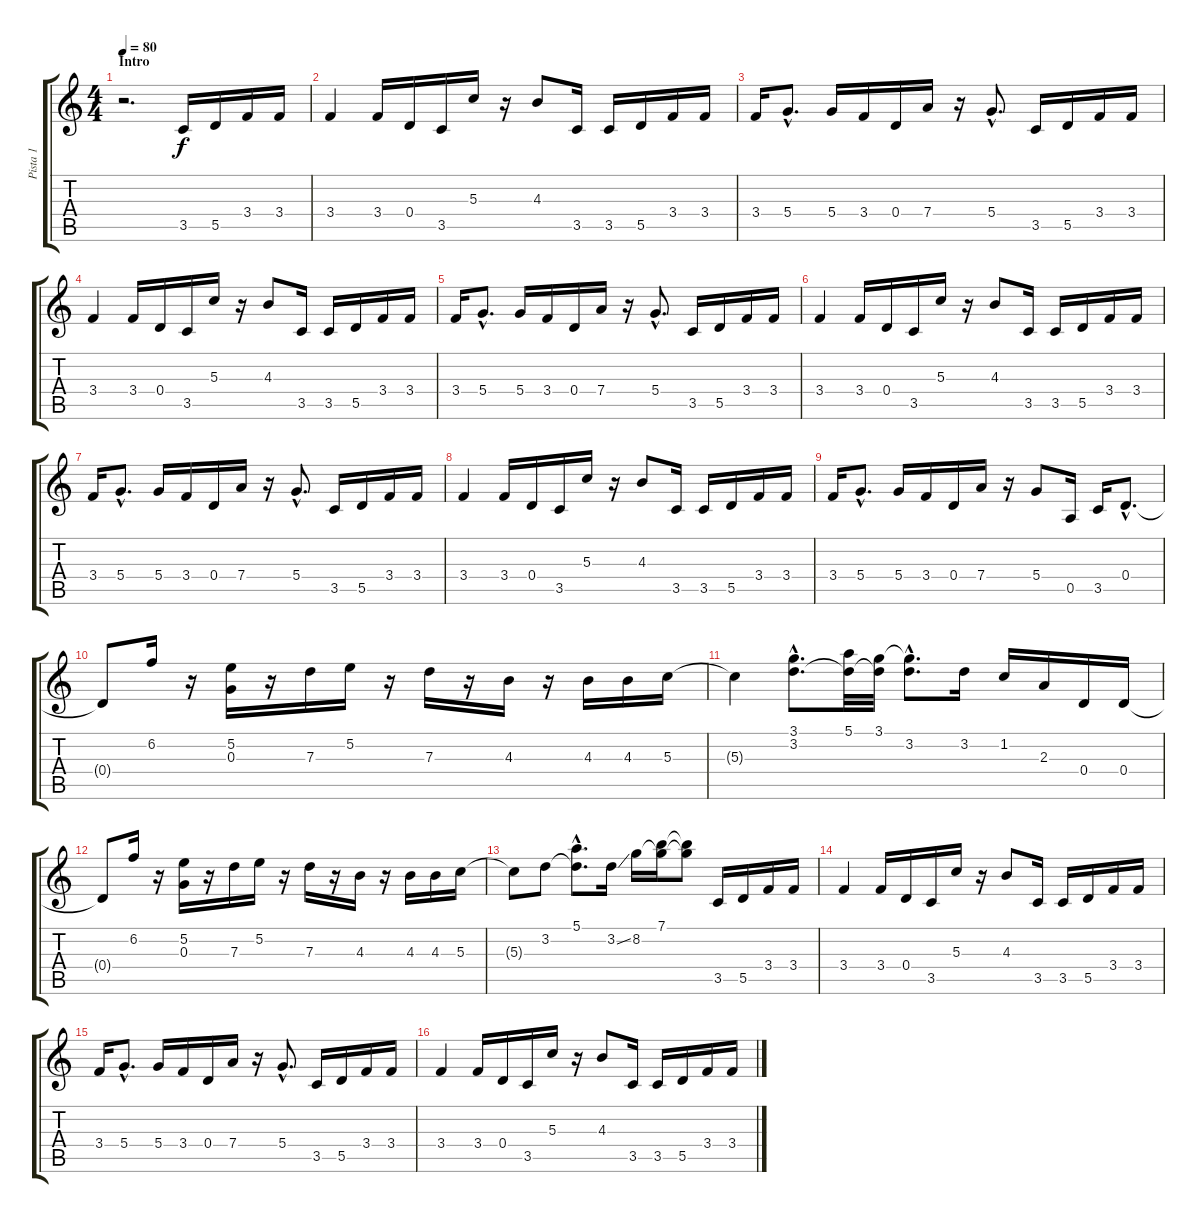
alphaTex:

\track ("Pista 1" "Pista 1") {instrument electricguitarclean}
\staff {score tabs}
\tuning (E4 B3 G3 D3 A2 E2) {hide}
\ts (4 4)
\section ("" "Intro")
\tempo 80
\clef g2
\ks c
r.2{d dy f instrument electricguitarclean} 3.5.16 5.5.16 3.4.16 3.4.16 |
3.4.4 3.4.16 0.4.16 3.5.16 5.3.16 r.16 4.3.8 3.5.16 3.5.16 5.5.16 3.4.16 3.4.16 |
3.4.16 5.4{hac}.8{d} 5.4.16 3.4.16 0.4.16 7.4.16 r.16 5.4{hac}.8{d} 3.5.16 5.5.16 3.4.16 3.4.16 |
3.4.4 3.4.16 0.4.16 3.5.16 5.3.16 r.16 4.3.8 3.5.16 3.5.16 5.5.16 3.4.16 3.4.16 |
3.4.16 5.4{hac}.8{d} 5.4.16 3.4.16 0.4.16 7.4.16 r.16 5.4{hac}.8{d} 3.5.16 5.5.16 3.4.16 3.4.16 |
3.4.4 3.4.16 0.4.16 3.5.16 5.3.16 r.16 4.3.8 3.5.16 3.5.16 5.5.16 3.4.16 3.4.16 |
3.4.16 5.4{hac}.8{d} 5.4.16 3.4.16 0.4.16 7.4.16 r.16 5.4{hac}.8{d} 3.5.16 5.5.16 3.4.16 3.4.16 |
3.4.4 3.4.16 0.4.16 3.5.16 5.3.16 r.16 4.3.8 3.5.16 3.5.16 5.5.16 3.4.16 3.4.16 |
3.4.16 5.4{hac}.8{d} 5.4.16 3.4.16 0.4.16 7.4.16 r.16 5.4.8 0.5.16 3.5.16 0.4{hac}.8{d} |
0.4{t}.8 6.2.16 r.16 (5.2 0.3).16 r.16 7.3.16 5.2.16 r.16 7.3.16 r.16 4.3.16 r.16 4.3.16 4.3.16 5.3.16 |
5.3{t}.4 (3.1{hac} 3.2{hac}).8{d} (5.1 3.2{t}).32 (3.1 3.2{t}).32 (3.1{hac t} 3.2{hac}).8{d} 3.2.16 1.2.16 2.3.16 0.4.16 0.4.16 |
0.4{t}.8 6.2.16 r.16 (5.2 0.3).16 r.16 7.3.16 5.2.16 r.16 7.3.16 r.16 4.3.16 r.16 4.3.16 4.3.16 5.3.16 |
5.3{t}.8 3.2.8 (5.1{hac} 3.2{hac t}).8{d} 3.2{ss}.16 8.2.16 (7.1 8.2{t}).16 (7.1{t} 8.2{t}).8 3.5.16 5.5.16 3.4.16 3.4.16 |
3.4.4 3.4.16 0.4.16 3.5.16 5.3.16 r.16 4.3.8 3.5.16 3.5.16 5.5.16 3.4.16 3.4.16 |
3.4.16 5.4{hac}.8{d} 5.4.16 3.4.16 0.4.16 7.4.16 r.16 5.4{hac}.8{d} 3.5.16 5.5.16 3.4.16 3.4.16 |
3.4.4 3.4.16 0.4.16 3.5.16 5.3.16 r.16 4.3.8 3.5.16 3.5.16 5.5.16 3.4.16 3.4.16
